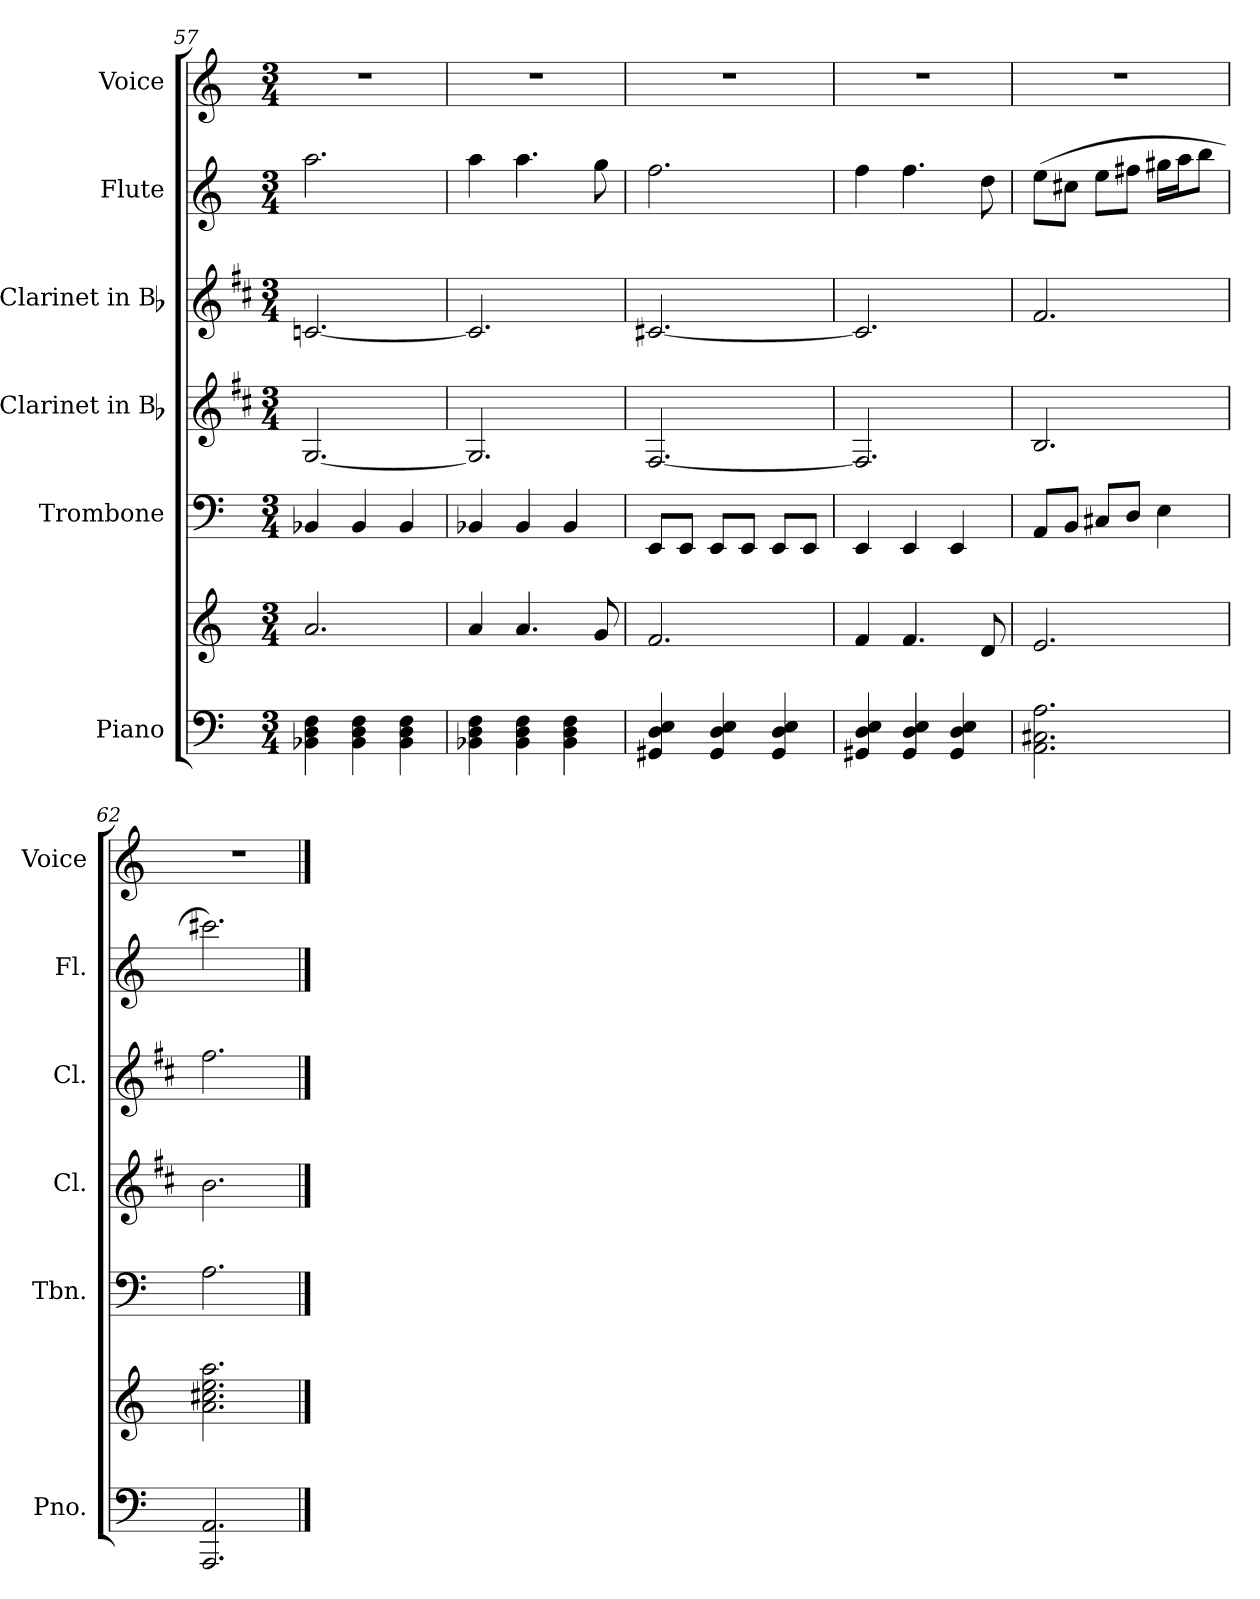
**kern	**kern	**kern	**kern	**kern	**kern	**kern
*part6	*part6	*part5	*part4	*part3	*part2	*part1
*staff7	*staff6	*staff5	*staff4	*staff3	*staff2	*staff1
*I"Piano	*	*I"Trombone	*I"Clarinet in Bb	*I"Clarinet in Bb	*I"Flute	*I"Voice
*I'Pno.	*	*I'Tbn.	*I'Cl.	*I'Cl.	*I'Fl.	*I'Voice
*clefF4	*clefG2	*clefF4	*clefG2	*clefG2	*clefG2	*clefG2
*	*	*	*ITrd1c2	*ITrd1c2	*	*
*k[]	*k[]	*k[]	*k[]	*k[]	*k[]	*k[]
*C:	*C:	*C:	*C:	*C:	*C:	*C:
*M3/4	*M3/4	*M3/4	*M3/4	*M3/4	*M3/4	*M3/4
=57	=57	=57	=57	=57	=57	=57
!	!	!	!	!	!	!LO:N:vis=1
4BB-Xi\ 4Di 4Fi	2.ai/	4BB-Xi/	[2.Fi/	[2.B-Xi/	2.aai\	2.r
4BB-i\ 4Di 4Fi	.	4BB-i/	.	.	.	.
4BB-i\ 4Di 4Fi	.	4BB-i/	.	.	.	.
=58	=58	=58	=58	=58	=58	=58
!	!	!	!	!	!	!LO:N:vis=1
4BB-Xi\ 4Di 4Fi	4ai/	4BB-Xi/	2.Fi/]	2.B-i/]	4aai\	2.r
4BB-i\ 4Di 4Fi	4.ai/	4BB-i/	.	.	4.aai\	.
4BB-i\ 4Di 4Fi	.	4BB-i/	.	.	.	.
.	8gi/	.	.	.	8ggi\	.
=59	=59	=59	=59	=59	=59	=59
!	!	!	!	!	!	!LO:N:vis=1
4GG#Xi/ 4Di 4Ei	2.fi/	8EEi/L	[2.Ei/	[2.Bni/	2.ffi\	2.r
.	.	8EEi/J	.	.	.	.
4GG#i/ 4Di 4Ei	.	8EEi/L	.	.	.	.
.	.	8EEi/J	.	.	.	.
4GG#i/ 4Di 4Ei	.	8EEi/L	.	.	.	.
.	.	8EEi/J	.	.	.	.
=60	=60	=60	=60	=60	=60	=60
!	!	!	!	!	!	!LO:N:vis=1
4GG#Xi/ 4Di 4Ei	4fi/	4EEi/	2.Ei/]	2.Bi/]	4ffi\	2.r
4GG#i/ 4Di 4Ei	4.fi/	4EEi/	.	.	4.ffi\	.
4GG#i/ 4Di 4Ei	.	4EEi/	.	.	.	.
.	8di/	.	.	.	8ddi\	.
=61	=61	=61	=61	=61	=61	=61
!	!	!	!	!	!	!LO:N:vis=1
2.AAi\ 2.C#Xi 2.Ai	2.ei/	8AAi/L	2.Ai/	2.ei/	(8eei\L	2.r
.	.	8BBi/J	.	.	8cc#Xi\J	.
.	.	8C#Xi/L	.	.	8eei\L	.
.	.	8Di/J	.	.	8ff#Xi\J	.
.	.	4Ei\	.	.	16gg#Xi\LL	.
.	.	.	.	.	16aai\J	.
.	.	.	.	.	8bbi\J	.
=62	=62	=62	=62	=62	=62	=62
!	!	!	!	!	!	!LO:N:vis=1
2.AAAi/ 2.AAi	2.ai\ 2.cc#Xi 2.eei 2.aai	2.Ai\	2.ai\	2.eei\	2.ccc#Xi\)	2.r
==	==	==	==	==	==	==
*-	*-	*-	*-	*-	*-	*-
